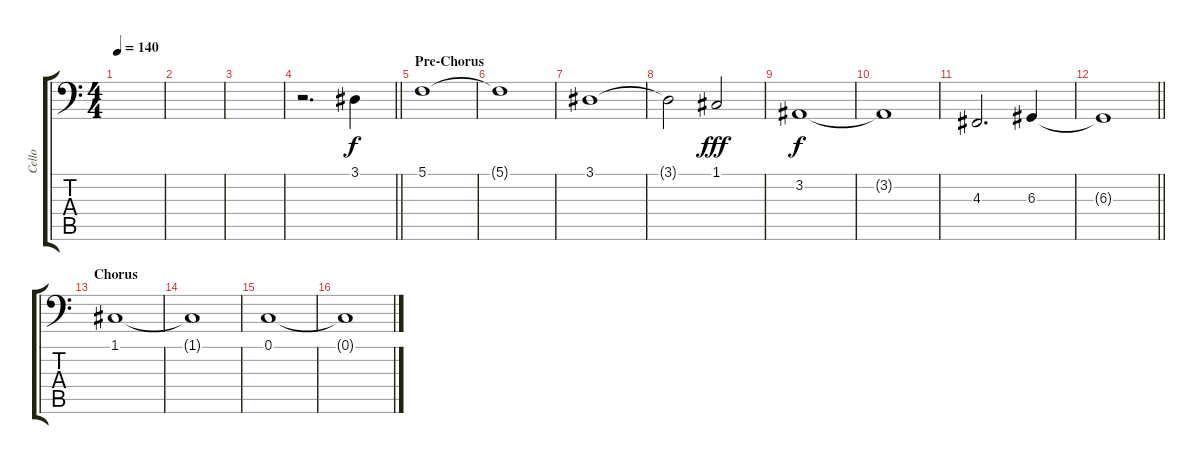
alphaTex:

\track ("Cello" "Cello") {mute instrument cello}
\staff {score tabs}
\tuning (C3 G2 D2 A1 E1 B0) {hide}
\ts (4 4)
\tempo 140
\clef f4
\ks c
|
|
|
\barLineRight lightlight
r.2{d} 3.1.4 |
\section ("" "Pre-Chorus")
5.1.1{dy f} |
5.1{t}.1 |
3.1.1 |
3.1{t}.2 1.1.2{dy fff} |
3.2.1{dy f} |
3.2{t}.1 |
4.3.2{d} 6.3.4 |
\barLineRight lightlight
6.3{t}.1 |
\section ("" "Chorus")
1.1.1 |
1.1{t}.1 |
0.1.1 |
0.1{t}.1
